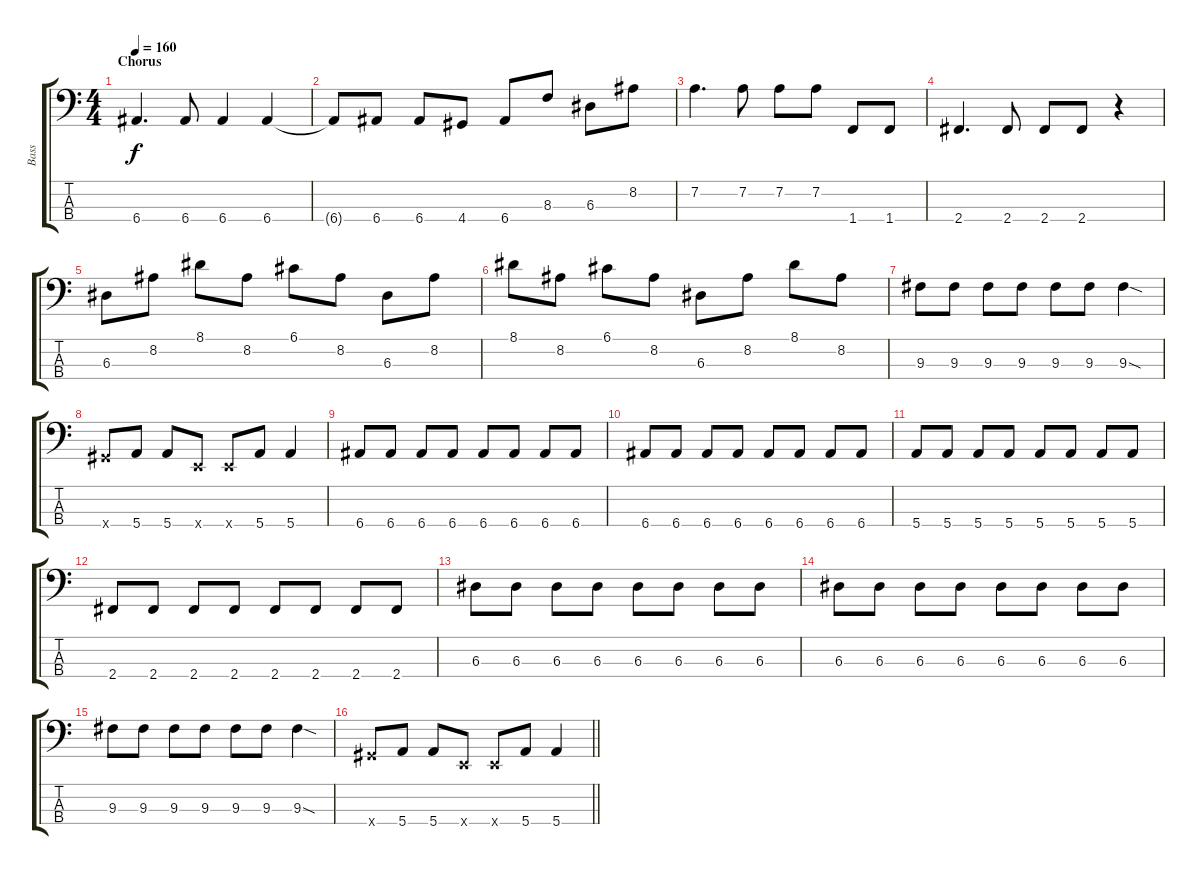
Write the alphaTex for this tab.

\track ("Bass" "Bass") {instrument electricbassfinger}
\staff {score tabs}
\tuning (G2 D2 A1 E1) {hide}
\ts (4 4)
\section ("" "Chorus")
\tempo 160
\clef f4
\ks c
6.4.4{d dy f} 6.4.8 6.4.4 6.4.4 |
6.4{t}.8 6.4.8 6.4.8 4.4.8 6.4.8 8.3.8 6.3.8 8.2.8 |
7.2.4{d} 7.2.8 7.2.8 7.2.8 1.4.8 1.4.8 |
2.4.4{d} 2.4.8 2.4.8 2.4.8 r.4 |
6.3.8 8.2.8 8.1.8 8.2.8 6.1.8 8.2.8 6.3.8 8.2.8 |
8.1.8 8.2.8 6.1.8 8.2.8 6.3.8 8.2.8 8.1.8 8.2.8 |
9.3.8 9.3.8 9.3.8 9.3.8 9.3.8 9.3.8 9.3{sod}.4 |
4.4{x}.8 5.4.8 5.4.8 0.4{x}.8 0.4{x}.8 5.4.8 5.4.4 |
6.4.8 6.4.8 6.4.8 6.4.8 6.4.8 6.4.8 6.4.8 6.4.8 |
6.4.8 6.4.8 6.4.8 6.4.8 6.4.8 6.4.8 6.4.8 6.4.8 |
5.4.8 5.4.8 5.4.8 5.4.8 5.4.8 5.4.8 5.4.8 5.4.8 |
2.4.8 2.4.8 2.4.8 2.4.8 2.4.8 2.4.8 2.4.8 2.4.8 |
6.3.8 6.3.8 6.3.8 6.3.8 6.3.8 6.3.8 6.3.8 6.3.8 |
6.3.8 6.3.8 6.3.8 6.3.8 6.3.8 6.3.8 6.3.8 6.3.8 |
9.3.8 9.3.8 9.3.8 9.3.8 9.3.8 9.3.8 9.3{sod}.4 |
\barLineRight lightlight
4.4{x}.8 5.4.8 5.4.8 0.4{x}.8 0.4{x}.8 5.4.8 5.4.4
